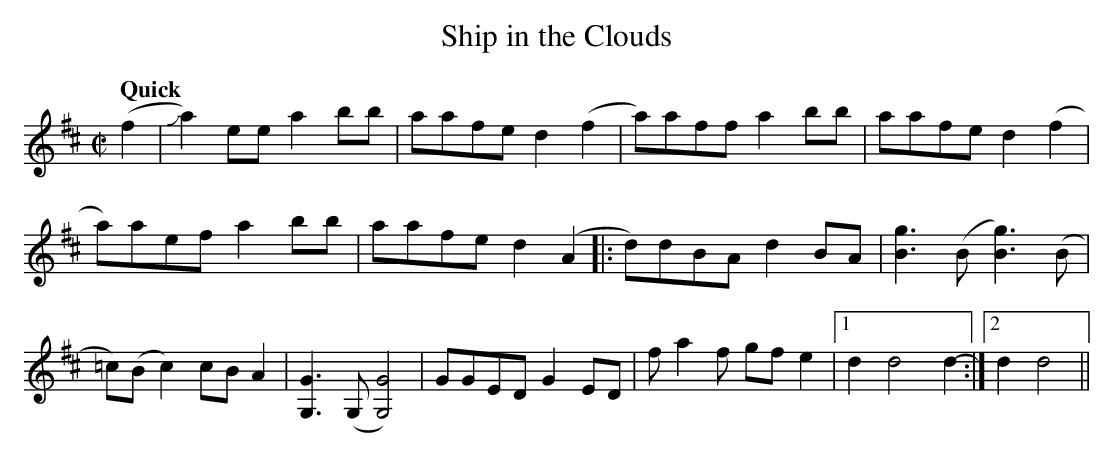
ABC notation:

X:1
T:Ship in the Clouds
M:C|
L:1/8
Q:"Quick"
K:D
(f2|+slide+a2)ee a2bb|aafe d2(f2|a)aff a2bb|aafe d2(f2|
a)aef a2bb|aafe d2(A2||:d)dBA d2BA|[B3g3](B [B3g3])(B|
=c)(Bc2)cB A2|[G,3G3](G,[G,4G4])|GGED G2ED  |fa2f gfe2|1d2d4d2-:|2d2d4||
